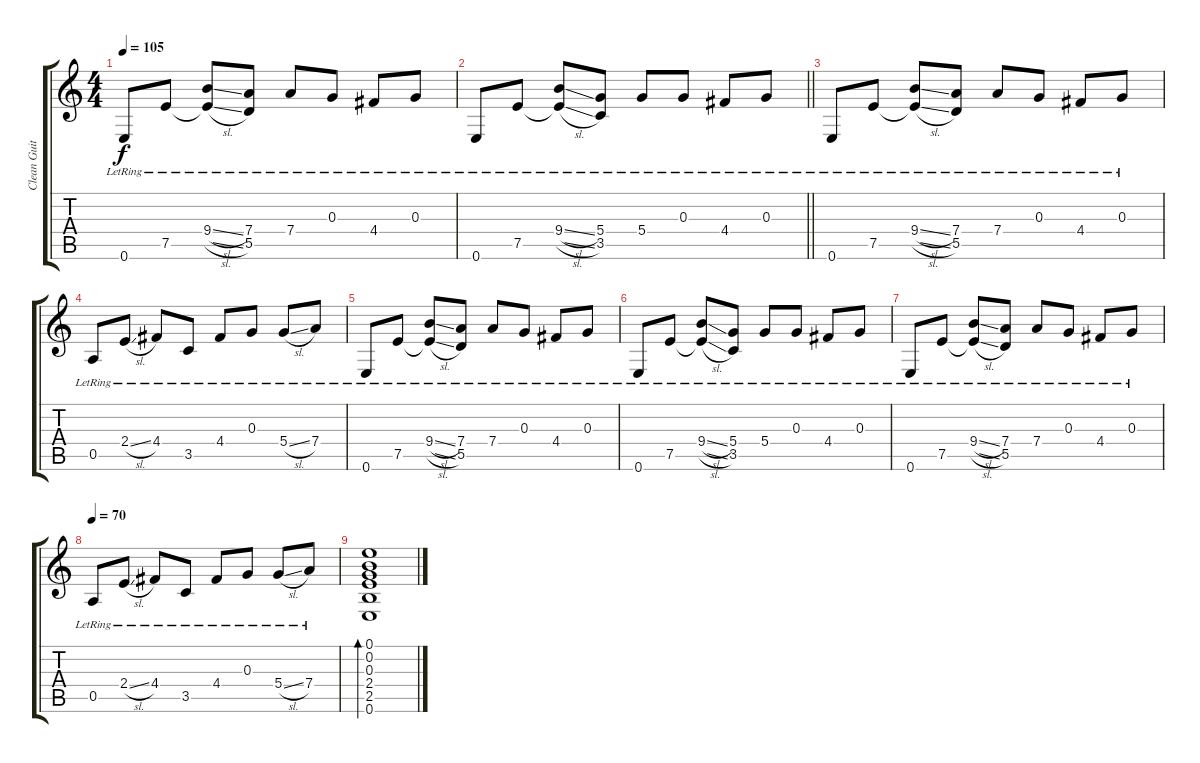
\track ("Clean Guitar 2" "Clean Guit") {instrument electricguitarclean}
\staff {score tabs}
\tuning (E4 B3 G3 D3 A2 E2) {hide}
\ts (4 4)
\tempo 105
\clef g2
\ks c
0.6{lr}.8{dy f} 7.5{lr}.8 (9.4{sl lr} 7.5{sl t}).8 (7.4{lr} 5.5{lr}).8 7.4{lr}.8 0.3{lr}.8 4.4{lr}.8 0.3{lr}.8 |
\barLineRight lightlight
0.6{lr}.8 7.5{lr}.8 (9.4{sl lr} 7.5{sl t}).8 (5.4{lr} 3.5{lr}).8 5.4{lr}.8 0.3{lr}.8 4.4{lr}.8 0.3{lr}.8 |
0.6{lr}.8 7.5{lr}.8 (9.4{sl lr} 7.5{sl t}).8 (7.4{lr} 5.5{lr}).8 7.4{lr}.8 0.3{lr}.8 4.4{lr}.8 0.3{lr}.8 |
0.5{lr}.8 2.4{sl lr}.8 4.4{lr}.8 3.5{lr}.8 4.4{lr}.8 0.3{lr}.8 5.4{sl lr}.8 7.4{lr}.8 |
0.6{lr}.8 7.5{lr}.8 (9.4{sl lr} 7.5{sl t}).8 (7.4{lr} 5.5{lr}).8 7.4{lr}.8 0.3{lr}.8 4.4{lr}.8 0.3{lr}.8 |
0.6{lr}.8 7.5{lr}.8 (9.4{sl lr} 7.5{sl t}).8 (5.4{lr} 3.5{lr}).8 5.4{lr}.8 0.3{lr}.8 4.4{lr}.8 0.3{lr}.8 |
0.6{lr}.8 7.5{lr}.8 (9.4{sl lr} 7.5{sl t}).8 (7.4{lr} 5.5{lr}).8 7.4{lr}.8 0.3{lr}.8 4.4{lr}.8 0.3{lr}.8 |
\tempo 70
0.5{lr}.8 2.4{sl lr}.8 4.4{lr}.8 3.5{lr}.8 4.4{lr}.8 0.3{lr}.8 5.4{sl lr}.8 7.4{lr}.8 |
(0.1 0.2 0.3 2.4 2.5 0.6).1{bd 60}
